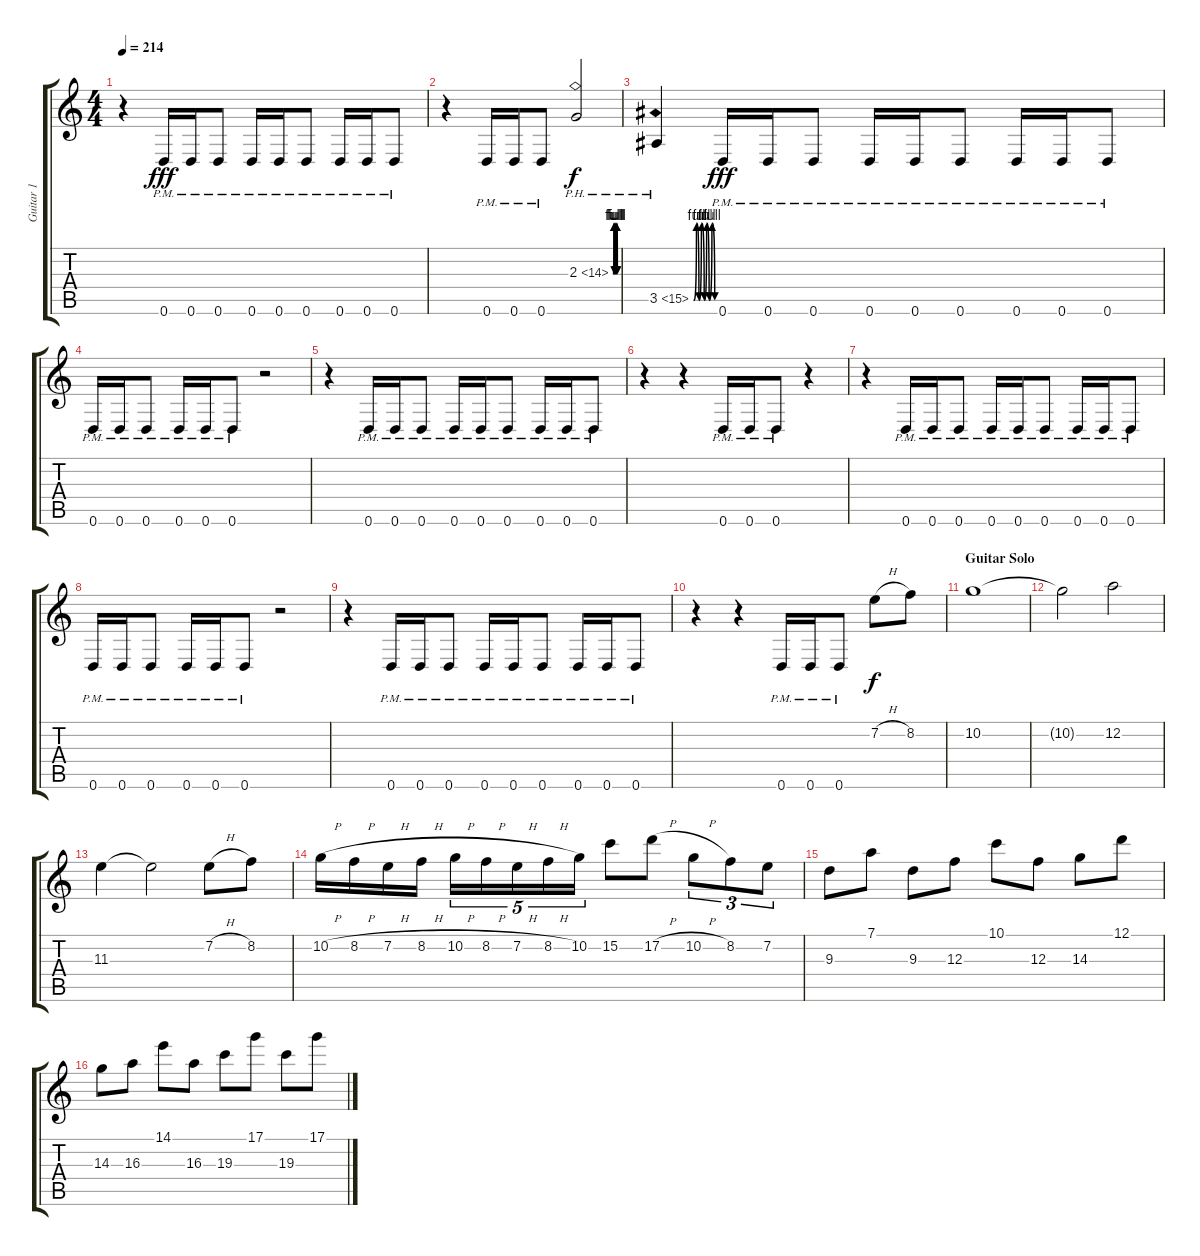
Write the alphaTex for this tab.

\track ("Guitar 1" "Guitar 1") {instrument distortionguitar}
\staff {score tabs}
\tuning (D4 A3 F3 C3 G2 D2) {hide}
\ts (4 4)
\tempo 214
\clef g2
\ks c
r.4{dy fff} 0.6{pm}.16 0.6{pm}.16 0.6{pm}.8 0.6{pm}.16 0.6{pm}.16 0.6{pm}.8 0.6{pm}.16 0.6{pm}.16 0.6{pm}.8 |
r.4 0.6{pm}.16 0.6{pm}.16 0.6{pm}.8 2.3{be (custom 0 0 8 4 15 0 23 4 30 0 37 4 45 0 52 4 60 0) ph 12}.2{dy f} |
3.5{be (custom 0 0 8 4 15 0 22 4 30 0 37 4 44 0 52 4 60 0) ph 12}.4 0.6{pm}.16{dy fff} 0.6{pm}.16 0.6{pm}.8 0.6{pm}.16 0.6{pm}.16 0.6{pm}.8 0.6{pm}.16 0.6{pm}.16 0.6{pm}.8 |
0.6{pm}.16 0.6{pm}.16 0.6{pm}.8 0.6{pm}.16 0.6{pm}.16 0.6{pm}.8 r.2 |
r.4 0.6{pm}.16 0.6{pm}.16 0.6{pm}.8 0.6{pm}.16 0.6{pm}.16 0.6{pm}.8 0.6{pm}.16 0.6{pm}.16 0.6{pm}.8 |
r.4 r.4 0.6{pm}.16 0.6{pm}.16 0.6{pm}.8 r.4 |
r.4 0.6{pm}.16 0.6{pm}.16 0.6{pm}.8 0.6{pm}.16 0.6{pm}.16 0.6{pm}.8 0.6{pm}.16 0.6{pm}.16 0.6{pm}.8 |
0.6{pm}.16 0.6{pm}.16 0.6{pm}.8 0.6{pm}.16 0.6{pm}.16 0.6{pm}.8 r.2 |
r.4 0.6{pm}.16 0.6{pm}.16 0.6{pm}.8 0.6{pm}.16 0.6{pm}.16 0.6{pm}.8 0.6{pm}.16 0.6{pm}.16 0.6{pm}.8 |
r.4 r.4 0.6{pm}.16 0.6{pm}.16 0.6{pm}.8 7.2{h}.8{dy f} 8.2.8 |
\section ("" "Guitar Solo")
10.2.1 |
10.2{t}.2 12.2.2 |
11.3.4 11.3{t}.2 7.2{h}.8 8.2.8 |
10.2{h}.16 8.2{h}.16 7.2{h}.16 8.2{h}.16 10.2{h}.16{tu (5 4)} 8.2{h}.16{tu (5 4)} 7.2{h}.16{tu (5 4)} 8.2{h}.16{tu (5 4)} 10.2.16{tu (5 4)} 15.2.8 17.2{h}.8 10.2{h}.8{tu (3 2)} 8.2.8{tu (3 2)} 7.2.8{tu (3 2)} |
9.3.8 7.1.8 9.3.8 12.3.8 10.1.8 12.3.8 14.3.8 12.1.8 |
14.3.8 16.3.8 14.1.8 16.3.8 19.3.8 17.1.8 19.3.8 17.1.8
